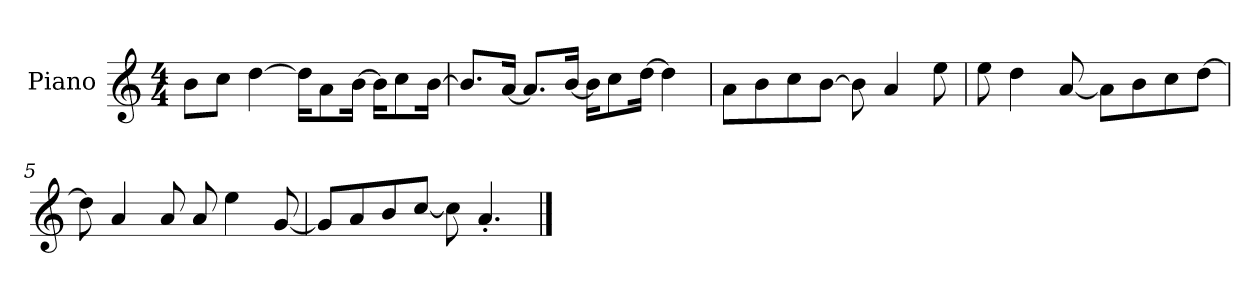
**kern
*part1
*staff1
*I"Piano
*I'P-no
*clefG2
*k[]
*M4/4
*MM90
=1
8b\L
8cc\J
[4dd\
16dd\KL]
8a\
[16b\Jk
16b\KL]
8cc\
[16b\Jk
=2
8.b/L]
[16a/Jk
8.a/L]
[16b/Jk
16b\KL]
8cc\
[16dd\Jk
4dd\]
=3
8a\L
8b\
8cc\
[8b\J
8b\]
4a/
8ee\
=4
8ee\
4dd\
[8a/
8a\L]
8b\
8cc\
[8dd\J
!!LO:LB:g=z
=5
8dd\]
4a/
8a/
8a/
4ee\
[8g/
=6
8g/L]
8a/
8b/
[8cc/J
8cc\]
4.a'/
==
*-
